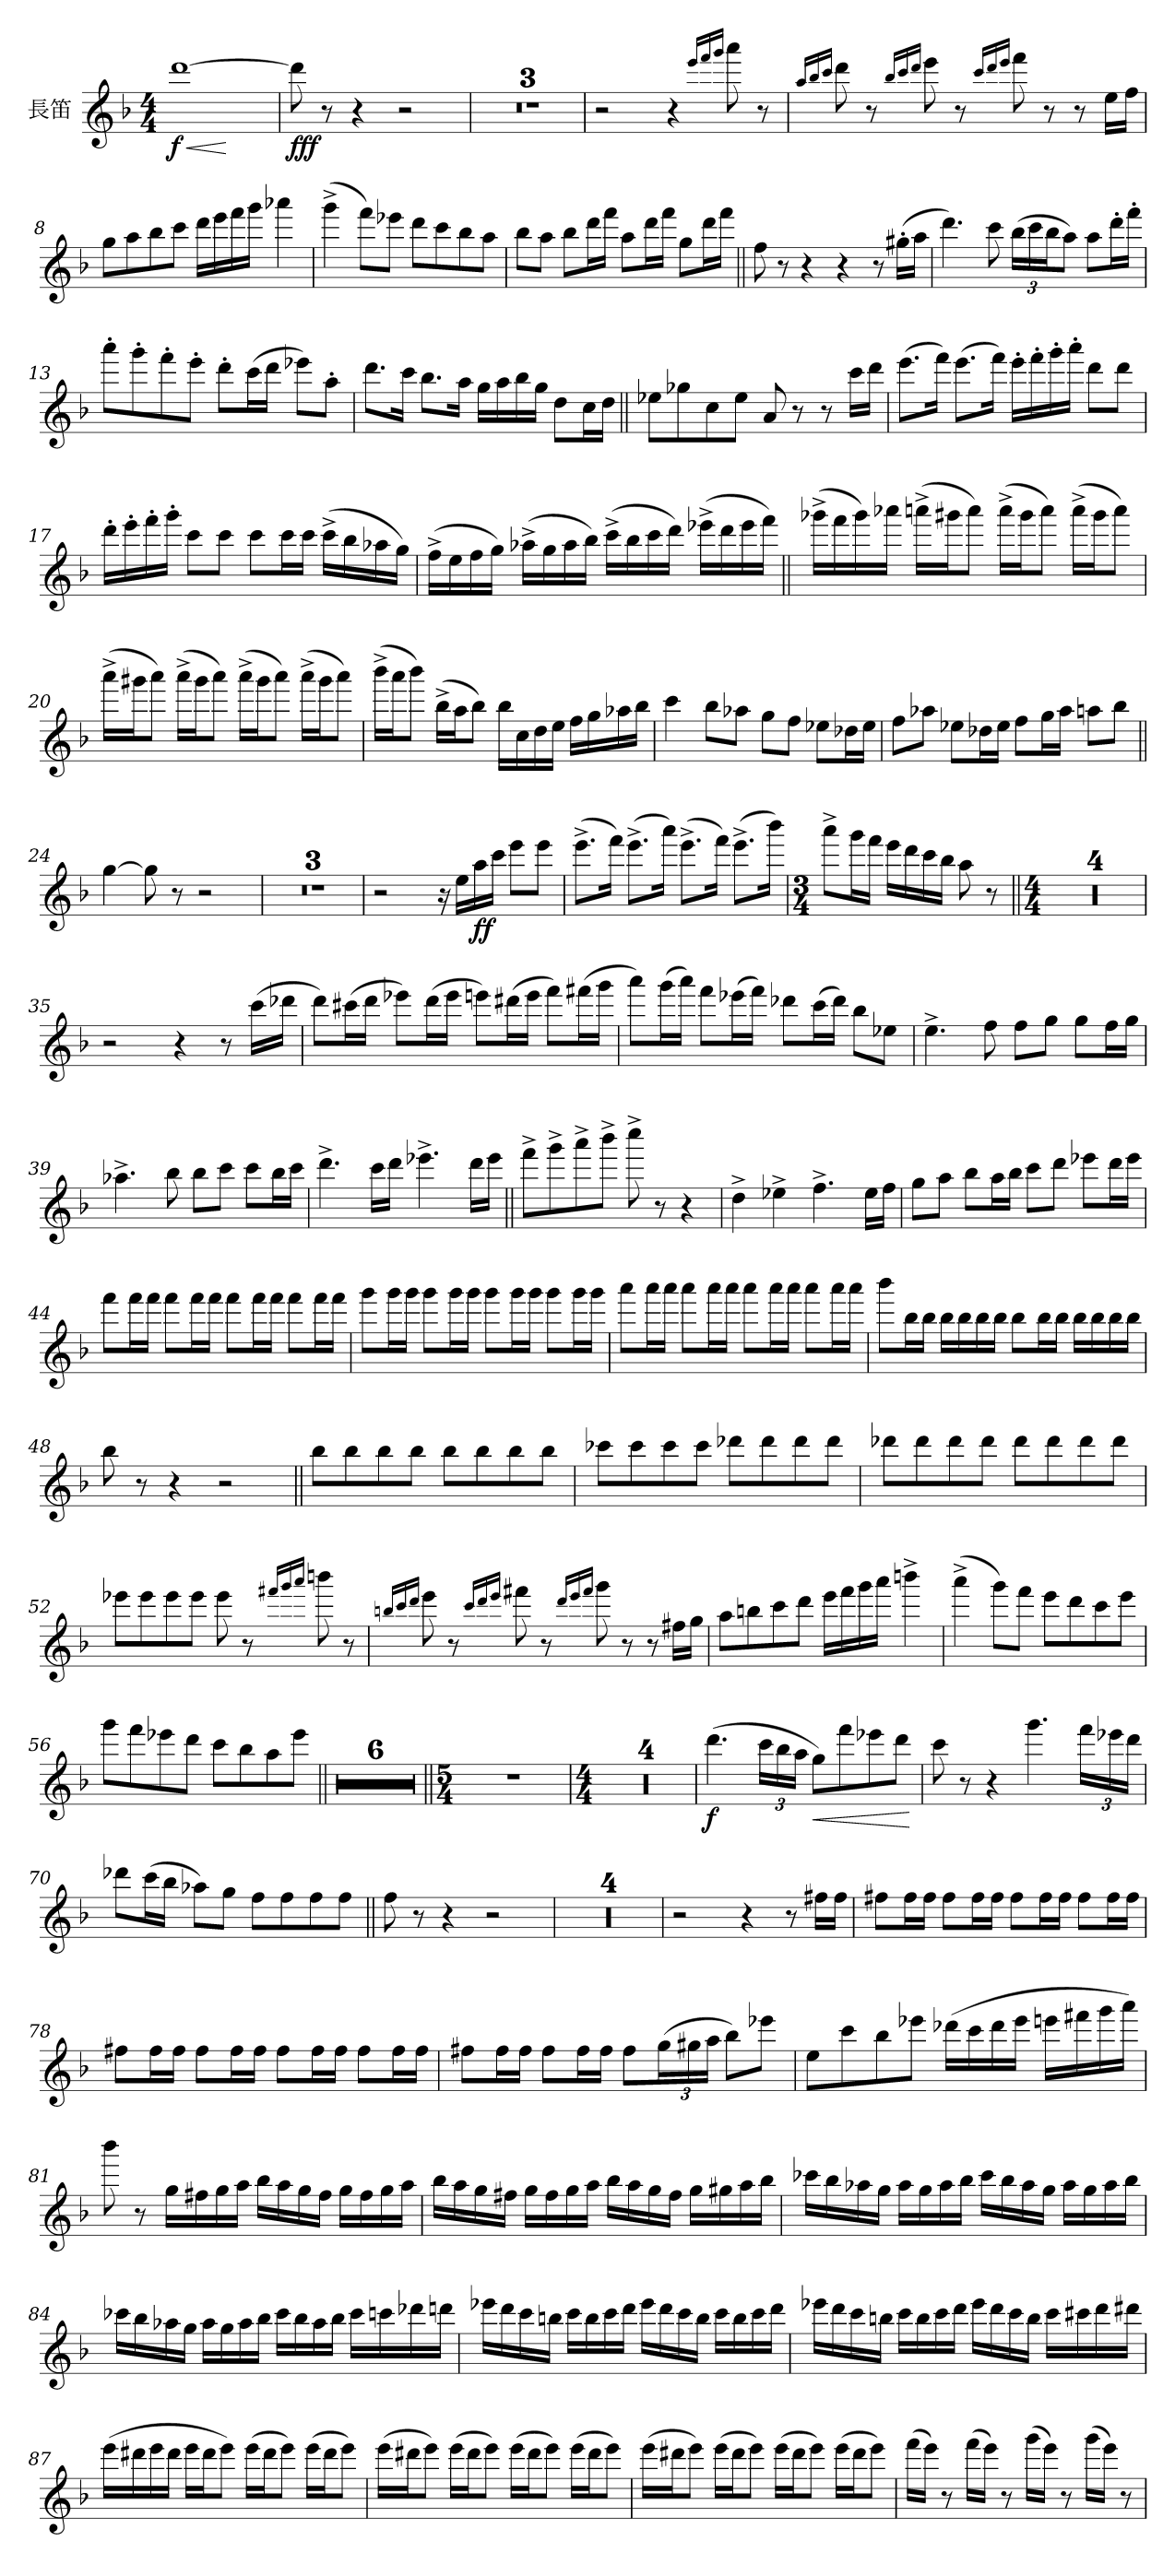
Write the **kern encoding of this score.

**kern	**dynam
*part1	*part1
*staff1	*staff1
*I"長笛	*
*clefG2	*
*k[b-]	*
*M4/4	*
=1	=1
!	!LO:HP:b
!	!LO:DY:n=1:b
[1ddd	< f
.	[
=2	=2
!	!LO:DY:b
8ddd\]	fff
8r	.
4r	.
2r	.
=3	=3
1r	.
=4	=4
1r	.
=5	=5
1r	.
=6	=6
2r	.
4r	.
16qeee/LL	.
16qfff/	.
16qggg/JJ	.
8aaa\	.
8r	.
=7	=7
16qaa/LL	.
16qbb-/	.
16qccc/JJ	.
8ddd\	.
8r	.
16qbb-/LL	.
16qccc/	.
16qddd/JJ	.
8eee\	.
8r	.
16qccc/LL	.
16qddd/	.
16qeee/JJ	.
8fff\	.
8r	.
8r	.
16ee\LL	.
16ff\JJ	.
=8	=8
8gg\L	.
8aa\	.
8bb-\	.
8ccc\J	.
16ddd\LL	.
16eee\	.
16fff\	.
16ggg\JJ	.
4aaa-X\	.
!!LO:LB:g=z
=9	=9
(>4ggg^\	.
8fff\L)	.
8eee-X\J	.
8ddd\L	.
8ccc\	.
8bb-\	.
8aa\J	.
=10	=10
8bb-\L	.
8aa\J	.
8bb-\L	.
16ddd\L	.
16fff\JJ	.
8aa\L	.
16ddd\L	.
16fff\JJ	.
8gg\L	.
16ddd\L	.
16fff\JJ	.
=11||	=11||
8ff\	.
8r	.
4r	.
4r	.
8r	.
(>16gg#X'\LL	.
16aa\JJ	.
=12	=12
4.ddd\)	.
8ccc\	.
*Xbrackettup	*
(>24bb-\LL	.
24ccc\	.
24bb-\J	.
8aa\J)	.
8aa\L	.
16ddd'\L	.
16fff'\JJ	.
!!LO:LB:g=z
=13	=13
8aaa'\L	.
8ggg'\	.
8fff'\	.
8eee'\J	.
8ddd'\L	.
(>16ccc\L	.
16ddd\JJ	.
8eee-X\L)	.
8aa'\J	.
=14	=14
8.ddd\L	.
16ccc\Jk	.
8.bb-\L	.
16aa\Jk	.
16gg\LL	.
16aa\	.
16bb-\	.
16gg\JJ	.
8dd\L	.
16cc\L	.
16dd\JJ	.
=15||	=15||
8ee-X\L	.
8gg-X\	.
8cc\	.
8ee-\J	.
8a/	.
8r	.
8r	.
16ccc\LL	.
16ddd\JJ	.
!!LO:LB:g=z
=16	=16
(>8.eee\L	.
16fff\Jk)	.
(>8.eee\L	.
16fff\Jk)	.
16eee'\LL	.
16fff'\	.
16ggg'\	.
16aaa'\JJ	.
8ddd\L	.
8ddd\J	.
=17	=17
16ddd'\LL	.
16eee'\	.
16fff'\	.
16ggg'\JJ	.
8ccc\L	.
8ccc\J	.
8ccc\L	.
16ccc\L	.
16ccc\JJ	.
(>16ccc^\LL	.
16bb-\	.
16aa-X\	.
16gg\JJ)	.
!!LO:LB:g=z
=18	=18
(>16ff^\LL	.
16ee\	.
16ff\	.
16gg\JJ)	.
(>16aa-X^\LL	.
16gg\	.
16aa-\	.
16bb-\JJ)	.
(>16ccc^\LL	.
16bb-\	.
16ccc\	.
16ddd\JJ)	.
(>16eee-X^\LL	.
16ddd\	.
16eee-\	.
16fff\JJ)	.
=19||	=19||
(>16ggg-X^\LL	.
16fff\	.
16ggg-\)	.
16aaa-X\JJ	.
(>16aaan^\LL	.
16ggg#X\J	.
8aaa\J)	.
(>16aaa^\LL	.
16ggg#\J	.
8aaa\J)	.
(>16aaa^\LL	.
16ggg#\J	.
8aaa\J)	.
!!LO:LB:g=z
=20	=20
(>16aaa^\LL	.
16ggg#X\J	.
8aaa\J)	.
(>16aaa^\LL	.
16ggg#\J	.
8aaa\J)	.
(>16aaa^\LL	.
16ggg#\J	.
8aaa\J)	.
(>16aaa^\LL	.
16ggg#\J	.
8aaa\J)	.
=21	=21
(>16bbb-^\LL	.
16aaa\J	.
8bbb-\J)	.
(>16bb-^\LL	.
16aa\J	.
8bb-\J)	.
16bb-\LL	.
16cc\	.
16dd\	.
16ee\JJ	.
16ff\LL	.
16gg\	.
16aa-X\	.
16bb-\JJ	.
=22	=22
4ccc\	.
8bb-\L	.
8aa-X\J	.
8gg\L	.
8ff\J	.
8ee-X\L	.
16dd-X\L	.
16ee-\JJ	.
!!LO:LB:g=z
=23	=23
8ff\L	.
8aa-X\J	.
8ee-X\L	.
16dd-X\L	.
16ee-\JJ	.
8ff\L	.
16gg\L	.
16aa-\JJ	.
8aan\L	.
8bb-\J	.
=24||	=24||
[4gg\	.
8gg\]	.
8r	.
2r	.
=25	=25
1r	.
=26	=26
1r	.
=27	=27
1r	.
=28	=28
2r	.
16r	.
16ee\LL	.
!	!LO:DY:b
16aa\	ff
16ccc\JJ	.
8eee\L	.
8eee\J	.
=29	=29
(>8.eee^\L	.
16fff\Jk)	.
(>8.eee^\L	.
16aaa\Jk)	.
(>8.eee^\L	.
16fff\Jk)	.
(>8.eee^\L	.
16bbb-\Jk)	.
!!LO:LB:g=z
=30	=30
*M3/4	*
8aaa^\L	.
16ggg\L	.
16fff\JJ	.
16eee\LL	.
16ddd\	.
16ccc\	.
16bb-\JJ	.
8aa\	.
8r	.
=31||	=31||
*M4/4	*
1r	.
=32	=32
1r	.
=33	=33
1r	.
=34	=34
1r	.
=35	=35
2r	.
4r	.
8r	.
(>16ccc\LL	.
16ddd-X\JJ	.
=36	=36
8ddd\L)	.
(>16ccc#X\L	.
16ddd\JJ	.
8eee-X\L)	.
(>16ddd\L	.
16eee-\JJ	.
8eeen\L)	.
(>16ddd#X\L	.
16eee\JJ	.
8fff\L)	.
(>16fff#X\L	.
16ggg\JJ	.
!!LO:LB:g=z
=37	=37
8aaa\L)	.
(>16ggg\L	.
16aaa\JJ)	.
8fff\L	.
(>16eee-X\L	.
16fff\JJ)	.
8ddd-X\L	.
(>16ccc\L	.
16ddd-\JJ)	.
8bb-\L	.
8ee-X\J	.
=38	=38
4.ee^\	.
8ff\	.
8ff\L	.
8gg\J	.
8gg\L	.
16ff\L	.
16gg\JJ	.
=39	=39
4.aa-X^\	.
8bb-\	.
8bb-\L	.
8ccc\J	.
8ccc\L	.
16bb-\L	.
16ccc\JJ	.
=40	=40
4.ddd^\	.
16ccc\LL	.
16ddd\JJ	.
4.eee-X^\	.
16ddd\LL	.
16eee-\JJ	.
!!LO:LB:g=z
=41||	=41||
8fff^\L	.
8ggg^\	.
8aaa^\	.
8bbb-^\J	.
8cccc^\	.
8r	.
4r	.
=42	=42
4dd^\	.
4ee-X^\	.
4.ff^\	.
16ee-\LL	.
16ff\JJ	.
=43	=43
8gg\L	.
8aa\J	.
8bb-\L	.
16aa\L	.
16bb-\JJ	.
8ccc\L	.
8ddd\J	.
8eee-X\L	.
16ddd\L	.
16eee-\JJ	.
=44	=44
8fff\L	.
16fff\L	.
16fff\JJ	.
8fff\L	.
16fff\L	.
16fff\JJ	.
8fff\L	.
16fff\L	.
16fff\JJ	.
8fff\L	.
16fff\L	.
16fff\JJ	.
!!LO:PB:g=z
=45	=45
8ggg\L	.
16ggg\L	.
16ggg\JJ	.
8ggg\L	.
16ggg\L	.
16ggg\JJ	.
8ggg\L	.
16ggg\L	.
16ggg\JJ	.
8ggg\L	.
16ggg\L	.
16ggg\JJ	.
=46	=46
8aaa\L	.
16aaa\L	.
16aaa\JJ	.
8aaa\L	.
16aaa\L	.
16aaa\JJ	.
8aaa\L	.
16aaa\L	.
16aaa\JJ	.
8aaa\L	.
16aaa\L	.
16aaa\JJ	.
!!LO:LB:g=z
=47	=47
8bbb-\L	.
16bb-\L	.
16bb-\JJ	.
16bb-\LL	.
16bb-\	.
16bb-\	.
16bb-\JJ	.
8bb-\L	.
16bb-\L	.
16bb-\JJ	.
16bb-\LL	.
16bb-\	.
16bb-\	.
16bb-\JJ	.
=48	=48
8bb-\	.
8r	.
4r	.
2r	.
=49||	=49||
8bb-\L	.
8bb-\	.
8bb-\	.
8bb-\J	.
8bb-\L	.
8bb-\	.
8bb-\	.
8bb-\J	.
=50	=50
8ccc-X\L	.
8ccc-\	.
8ccc-\	.
8ccc-\J	.
8ddd-X\L	.
8ddd-\	.
8ddd-\	.
8ddd-\J	.
!!LO:LB:g=z
=51	=51
8ddd-X\L	.
8ddd-\	.
8ddd-\	.
8ddd-\J	.
8ddd-\L	.
8ddd-\	.
8ddd-\	.
8ddd-\J	.
=52	=52
8eee-X\L	.
8eee-\	.
8eee-\	.
8eee-\J	.
8eee-\	.
8r	.
16qfff#X/LL	.
16qggg/	.
16qaaa/JJ	.
8bbbn\	.
8r	.
=53	=53
16qbbn/LL	.
16qccc/	.
16qddd/JJ	.
8eee\	.
8r	.
16qccc/LL	.
16qddd/	.
16qeee/JJ	.
8fff#X\	.
8r	.
16qddd/LL	.
16qeee/	.
16qfff#/JJ	.
8ggg\	.
8r	.
8r	.
16ff#X\LL	.
16gg\JJ	.
!!LO:LB:g=z
=54	=54
8aa\L	.
8bbn\	.
8ccc\	.
8ddd\J	.
16eee\LL	.
16fff\	.
16ggg\	.
16aaa\JJ	.
4bbbn^\	.
=55	=55
(>4aaa^\	.
8ggg\L)	.
8fff\J	.
8eee\L	.
8ddd\	.
8ccc\	.
8eee\J	.
=56	=56
8ggg\L	.
8fff\	.
8eee-X\	.
8ddd\J	.
8ccc\L	.
8bb-\	.
8aa\	.
8eee-\J	.
=57||	=57||
1r	.
=58	=58
1r	.
=59	=59
1r	.
=60	=60
1r	.
=61	=61
1r	.
=62	=62
1r	.
=63||	=63||
*M5/4	*
4%5r	.
=64	=64
*M4/4	*
1r	.
=65	=65
1r	.
=66	=66
1r	.
=67	=67
1r	.
!!LO:LB:g=z
=68	=68
!	!LO:DY:b
(>4.ddd\	f
24ccc\LL	.
24bb-\	.
24aa\JJ	.
!	!LO:HP:b
8gg\L)	<
8fff\	.
8eee-X\	.
8ddd\J	.
.	[
=69	=69
8ccc\	.
8r	.
4r	.
4.ggg\	.
24fff\LL	.
24eee-X\	.
24ddd\JJ	.
=70	=70
8ddd-X\L	.
(>16ccc\L	.
16bb-\JJ	.
8aa-X\L)	.
8gg\J	.
8ff\L	.
8ff\	.
8ff\	.
8ff\J	.
=71||	=71||
8ff\	.
8r	.
4r	.
2r	.
=72	=72
1r	.
=73	=73
1r	.
=74	=74
1r	.
=75	=75
1r	.
=76	=76
2r	.
4r	.
8r	.
16ff#X\LL	.
16ff#\JJ	.
!!LO:LB:g=z
=77	=77
8ff#X\L	.
16ff#\L	.
16ff#\JJ	.
8ff#\L	.
16ff#\L	.
16ff#\JJ	.
8ff#\L	.
16ff#\L	.
16ff#\JJ	.
8ff#\L	.
16ff#\L	.
16ff#\JJ	.
=78	=78
8ff#X\L	.
16ff#\L	.
16ff#\JJ	.
8ff#\L	.
16ff#\L	.
16ff#\JJ	.
8ff#\L	.
16ff#\L	.
16ff#\JJ	.
8ff#\L	.
16ff#\L	.
16ff#\JJ	.
=79	=79
8ff#X\L	.
16ff#\L	.
16ff#\JJ	.
8ff#\L	.
16ff#\L	.
16ff#\JJ	.
8ff#\L	.
(>24gg\L	.
24gg#X\	.
24aa\JJ	.
8bb-\L)	.
8eee-X\J	.
!!LO:LB:g=z
=80	=80
8ee\L	.
8ccc\	.
8bb-\	.
8eee-X\J	.
(>16ddd-X\LL	.
16ccc\	.
16ddd-\	.
16eee-\JJ	.
16eeen\LL	.
16fff#X\	.
16ggg\	.
16aaa\JJ)	.
=81	=81
8bbb-\	.
8r	.
16gg\LL	.
16ff#X\	.
16gg\	.
16aa\JJ	.
16bb-\LL	.
16aa\	.
16gg\	.
16ff#\JJ	.
16gg\LL	.
16ff#\	.
16gg\	.
16aa\JJ	.
!!LO:LB:g=z
=82	=82
16bb-\LL	.
16aa\	.
16gg\	.
16ff#X\JJ	.
16gg\LL	.
16ff#\	.
16gg\	.
16aa\JJ	.
16bb-\LL	.
16aa\	.
16gg\	.
16ff#\JJ	.
16gg\LL	.
16gg#X\	.
16aa\	.
16bb-\JJ	.
=83	=83
16ccc-X\LL	.
16bb-\	.
16aa-X\	.
16gg\JJ	.
16aa-\LL	.
16gg\	.
16aa-\	.
16bb-\JJ	.
16ccc-\LL	.
16bb-\	.
16aa-\	.
16gg\JJ	.
16aa-\LL	.
16gg\	.
16aa-\	.
16bb-\JJ	.
!!LO:LB:g=z
=84	=84
16ccc-X\LL	.
16bb-\	.
16aa-X\	.
16gg\JJ	.
16aa-\LL	.
16gg\	.
16aa-\	.
16bb-\JJ	.
16ccc-\LL	.
16bb-\	.
16aa-\	.
16bb-\JJ	.
16ccc-\LL	.
16cccn\	.
16ddd-X\	.
16dddn\JJ	.
=85	=85
16eee-X\LL	.
16ddd\	.
16ccc\	.
16bbn\JJ	.
16ccc\LL	.
16bb\	.
16ccc\	.
16ddd\JJ	.
16eee-\LL	.
16ddd\	.
16ccc\	.
16bb\JJ	.
16ccc\LL	.
16bb\	.
16ccc\	.
16ddd\JJ	.
!!LO:LB:g=z
=86	=86
16eee-X\LL	.
16ddd\	.
16ccc\	.
16bbn\JJ	.
16ccc\LL	.
16bb\	.
16ccc\	.
16ddd\JJ	.
16eee-\LL	.
16ddd\	.
16ccc\	.
16bb\JJ	.
16ccc\LL	.
16ccc#X\	.
16ddd\	.
16ddd#X\JJ	.
=87	=87
(>16eee\LL	.
16ddd#X\	.
16eee\	.
16ddd#\JJ	.
16eee\LL	.
16ddd#\J	.
8eee\J)	.
(>16eee\LL	.
16ddd#\J	.
8eee\J)	.
(>16eee\LL	.
16ddd#\J	.
8eee\J)	.
!!LO:LB:g=z
=88	=88
(>16eee\LL	.
16ddd#X\J	.
8eee\J)	.
(>16eee\LL	.
16ddd#\J	.
8eee\J)	.
(>16eee\LL	.
16ddd#\J	.
8eee\J)	.
(>16eee\LL	.
16ddd#\J	.
8eee\J)	.
=89	=89
(>16eee\LL	.
16ddd#X\J	.
8eee\J)	.
(>16eee\LL	.
16ddd#\J	.
8eee\J)	.
(>16eee\LL	.
16ddd#\J	.
8eee\J)	.
(>16eee\LL	.
16ddd#\J	.
8eee\J)	.
!!LO:PB:g=z
=90	=90
(>16fff\LL	.
16eee\JJ)	.
8r	.
(>16fff\LL	.
16eee\JJ)	.
8r	.
(>16ggg\LL	.
16eee\JJ)	.
8r	.
(>16ggg\LL	.
16eee\JJ)	.
8r	.
=	=
*-	*-
